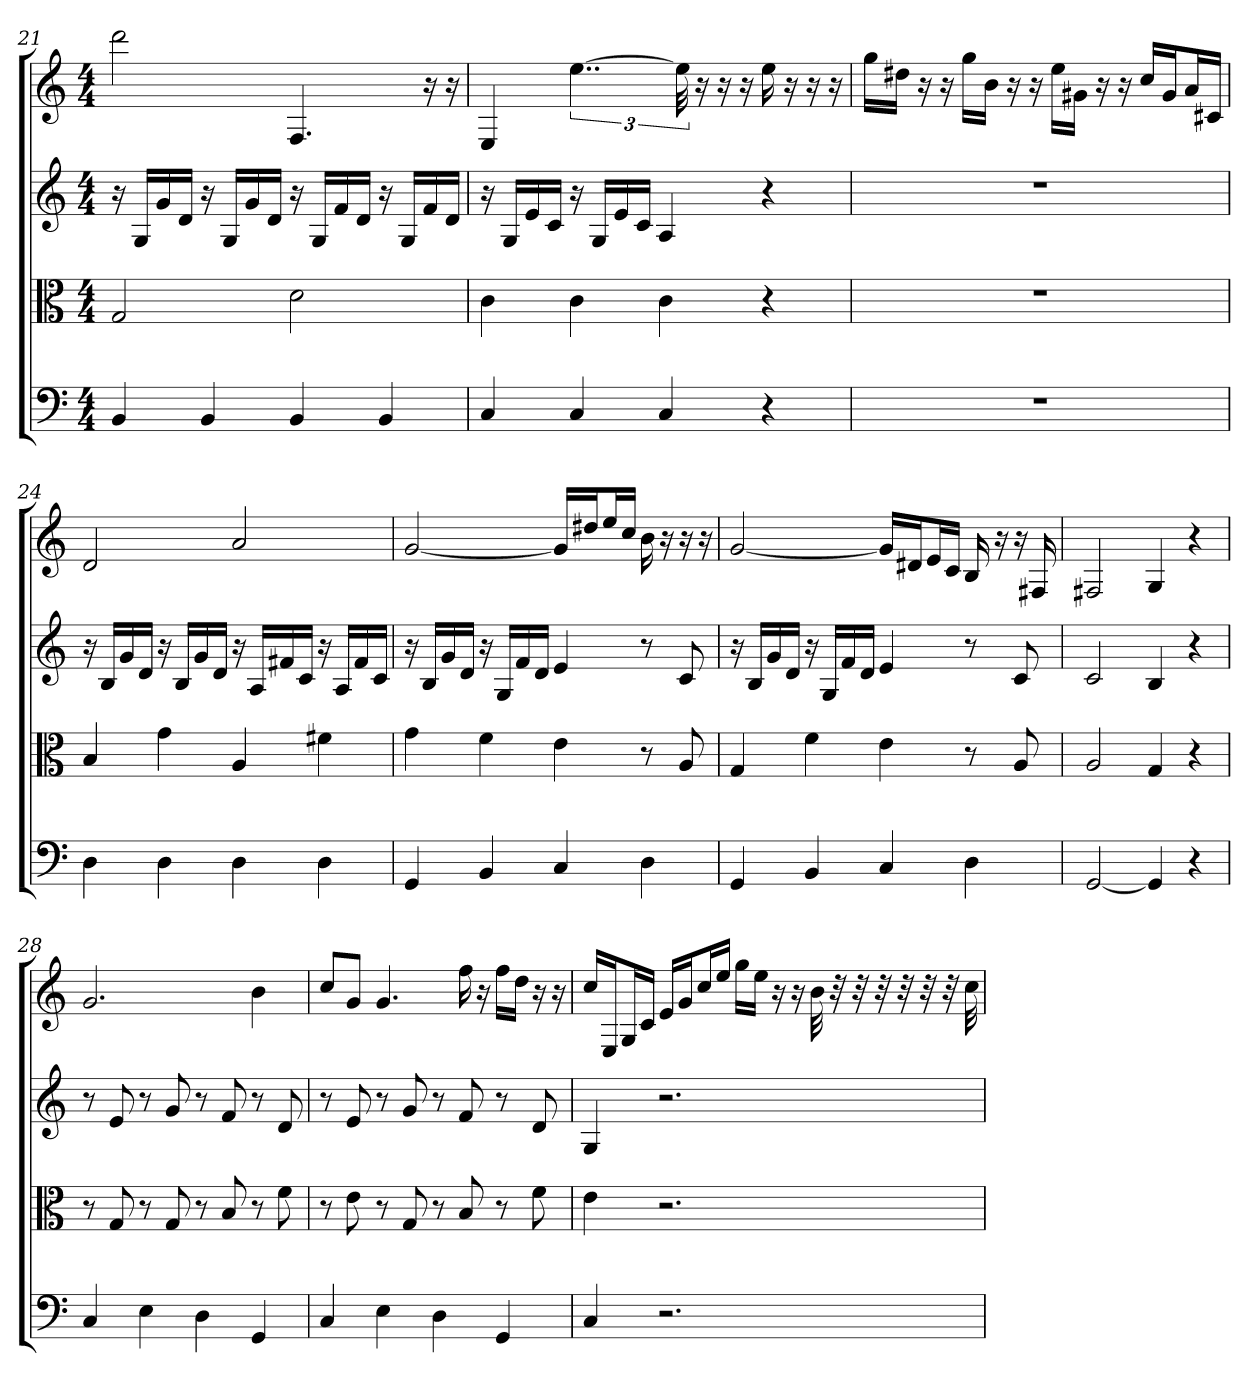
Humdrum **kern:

**kern	**kern	**kern	**kern
*part4	*part3	*part2	*part1
*staff4	*staff3	*staff2	*staff1
*clefF4	*clefC3	*clefG2	*clefG2
*k[]	*k[]	*k[]	*k[]
*C:	*C:	*C:	*C:
*M4/4	*M4/4	*M4/4	*M4/4
=21	=21	=21	=21
4BB	2G	16r	2ddd
.	.	16G/LL	.
.	.	16g/	.
.	.	16d/JJ	.
4BB	.	16r	.
.	.	16G/LL	.
.	.	16g/	.
.	.	16d/JJ	.
4BB	2d	16r	4.F
.	.	16G/LL	.
.	.	16f/	.
.	.	16d/JJ	.
4BB	.	16r	.
.	.	16G/LL	.
.	.	16f/	16r
.	.	16d/JJ	16r
=22	=22	=22	=22
4C	4c	16r	4E
.	.	16G/LL	.
.	.	16e/	.
.	.	16c/JJ	.
4C	4c	16r	[6..ee
.	.	16G/LL	.
.	.	16e/	.
.	.	16c/JJ	.
4C	4c	4A	.
.	.	.	48ee]
.	.	.	16r
.	.	.	16r
.	.	.	16r
4r	4r	4r	16ee
.	.	.	16r
.	.	.	16r
.	.	.	16r
=23	=23	=23	=23
1r	1r	1r	16gg\LL
.	.	.	16dd#X\JJ
.	.	.	16r
.	.	.	16r
.	.	.	16gg\LL
.	.	.	16b\JJ
.	.	.	16r
.	.	.	16r
.	.	.	16ee\LL
.	.	.	16g#X\JJ
.	.	.	16r
.	.	.	16r
.	.	.	16cc/LL
.	.	.	16g#/J
.	.	.	16a/L
.	.	.	16c#X/JJ
=24	=24	=24	=24
4D	4B	16r	2d
.	.	16B/LL	.
.	.	16g/	.
.	.	16d/JJ	.
4D	4g	16r	.
.	.	16B/LL	.
.	.	16g/	.
.	.	16d/JJ	.
4D	4A	16r	2a
.	.	16A/LL	.
.	.	16f#X/	.
.	.	16c/JJ	.
4D	4f#X	16r	.
.	.	16A/LL	.
.	.	16f#/	.
.	.	16c/JJ	.
=25	=25	=25	=25
4GG	4g	16r	[2g
.	.	16B/LL	.
.	.	16g/	.
.	.	16d/JJ	.
4BB	4f	16r	.
.	.	16G/LL	.
.	.	16f/	.
.	.	16d/JJ	.
4C	4e	4e	16g/LL]
.	.	.	16dd#X/J
.	.	.	16ee/L
.	.	.	16cc/JJ
4D	8r	8r	16b
.	.	.	16r
.	8A	8c	16r
.	.	.	16r
=26	=26	=26	=26
4GG	4G	16r	[2g
.	.	16B/LL	.
.	.	16g/	.
.	.	16d/JJ	.
4BB	4f	16r	.
.	.	16G/LL	.
.	.	16f/	.
.	.	16d/JJ	.
4C	4e	4e	16g/LL]
.	.	.	16d#X/J
.	.	.	16e/L
.	.	.	16c/JJ
4D	8r	8r	16B
.	.	.	16r
.	8A	8c	16r
.	.	.	16F#X
=27	=27	=27	=27
[2GG	2A	2c	2F#X
4GG]	4G	4B	4G
4r	4r	4r	4r
=28	=28	=28	=28
4C	8r	8r	2.g
.	8G	8e	.
4E	8r	8r	.
.	8G	8g	.
4D	8r	8r	.
.	8B	8f	.
4GG	8r	8r	4b
.	8f	8d	.
=29	=29	=29	=29
4C	8r	8r	8cc/L
.	8e	8e	8g/J
4E	8r	8r	4.g
.	8G	8g	.
4D	8r	8r	.
.	8B	8f	16ff
.	.	.	16r
4GG	8r	8r	16ff\LL
.	.	.	16dd\JJ
.	8f	8d	16r
.	.	.	16r
=30	=30	=30	=30
4C	4e	4G	16cc/LL
.	.	.	16E/J
.	.	.	16G/L
.	.	.	16c/JJ
2.r	2.r	2.r	16e/LL
.	.	.	16g/J
.	.	.	16cc/L
.	.	.	16ee/JJ
.	.	.	16gg\LL
.	.	.	16ee\JJ
.	.	.	16r
.	.	.	16r
.	.	.	32b
.	.	.	32r
.	.	.	32r
.	.	.	32r
.	.	.	32r
.	.	.	32r
.	.	.	32r
.	.	.	32cc
=	=	=	=
*-	*-	*-	*-
